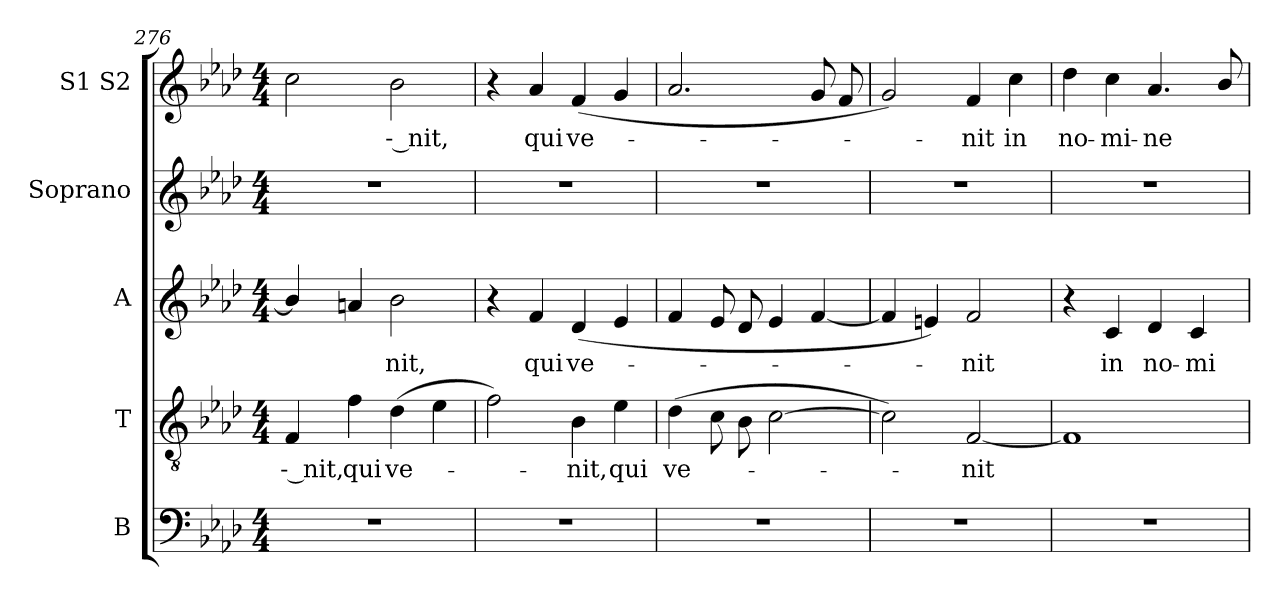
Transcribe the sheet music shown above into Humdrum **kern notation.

**kern	**kern	**text	**kern	**text	**kern	**kern	**text
*part5	*part4	*part4	*part3	*part3	*part2	*part1	*part1
*staff5	*staff4	*staff4	*staff3	*staff3	*staff2	*staff1	*staff1
*I"B	*I"T	*	*I"A	*	*I"Soprano	*I"S1 S2	*
*clefF4	*clefGv2	*	*clefG2	*	*clefG2	*clefG2	*
*	*ITrd7c12	*	*	*	*	*	*
*k[b-e-a-d-]	*k[b-e-a-d-]	*	*k[b-e-a-d-]	*	*k[b-e-a-d-]	*k[b-e-a-d-]	*
*f:	*f:	*	*f:	*	*f:	*f:	*
*M4/4	*M4/4	*	*M4/4	*	*M4/4	*M4/4	*
=276	=276	=276	=276	=276	=276	=276	=276
!	!	!LO:LY:b:color=#000000	!	!	!	!	!
1r	4FFi/	-- nit,	4b-i/]	.	1r	2cci\	.
!	!	!LO:LY:b:color=#000000	!	!	!	!	!
.	4Fi\	qui	4ani/	.	.	.	.
!	!	!LO:LY:b:color=#000000	!	!	!	!	!
!	!	!	!	!LO:LY:b:color=#000000	!	!	!
!	!	!	!	!	!	!	!LO:LY:b:color=#000000
.	(4D-i\	ve-	2b-i\	-nit,	.	2b-i\	-- nit,
.	4E-i\	.	.	.	.	.	.
=277	=277	=277	=277	=277	=277	=277	=277
1r	2Fi\)	.	4r	.	1r	4r	.
!	!	!	!	!LO:LY:b:color=#000000	!	!	!
!	!	!	!	!	!	!	!LO:LY:b:color=#000000
.	.	.	4fi/	qui	.	4a-i/	qui
!	!	!LO:LY:b:color=#000000	!	!	!	!	!
!	!	!	!	!LO:LY:b:color=#000000	!	!	!
!	!	!	!	!	!	!	!LO:LY:b:color=#000000
.	4BB-i\	-nit,	(4d-i/	ve-	.	(4fi/	ve-
!	!	!LO:LY:b:color=#000000	!	!	!	!	!
.	4E-i\	qui	4e-i/	.	.	4gi/	.
=278	=278	=278	=278	=278	=278	=278	=278
!	!	!LO:LY:b:color=#000000	!	!	!	!	!
1r	(4D-i\	ve-	4fi/	.	1r	2.a-i/	.
.	8Ci\	.	8e-i/	.	.	.	.
.	8BB-i\	.	8d-i/	.	.	.	.
.	[2Ci\	.	4e-i/	.	.	.	.
.	.	.	[4fi/	.	.	8gi/	.
.	.	.	.	.	.	8fi/	.
=279	=279	=279	=279	=279	=279	=279	=279
1r	2Ci\])	.	4fi/]	.	1r	2gi/)	.
.	.	.	4eni/)	.	.	.	.
!	!	!LO:LY:b:color=#000000	!	!	!	!	!
!	!	!	!	!LO:LY:b:color=#000000	!	!	!
!	!	!	!	!	!	!	!LO:LY:b:color=#000000
.	[2FFi/	-nit	2fi/	-nit	.	4fi/	-nit
!	!	!	!	!	!	!	!LO:LY:b:color=#000000
.	.	.	.	.	.	4cci\	in
=280	=280	=280	=280	=280	=280	=280	=280
!	!	!	!	!	!	!	!LO:LY:b:color=#000000
1r	1FFi]	.	4r	.	1r	4dd-i\	no-
!	!	!	!	!LO:LY:b:color=#000000	!	!	!
!	!	!	!	!	!	!	!LO:LY:b:color=#000000
.	.	.	4ci/	in	.	4cci\	-mi-
!	!	!	!	!LO:LY:b:color=#000000	!	!	!
!	!	!	!	!	!	!	!LO:LY:b:color=#000000
.	.	.	4d-i/	no-	.	4.a-i/	-ne
!	!	!	!	!LO:LY:b:color=#000000	!	!	!
.	.	.	4ci/	-mi-	.	.	.
.	.	.	.	.	.	8b-i/	.
=	=	=	=	=	=	=	=
*-	*-	*-	*-	*-	*-	*-	*-
